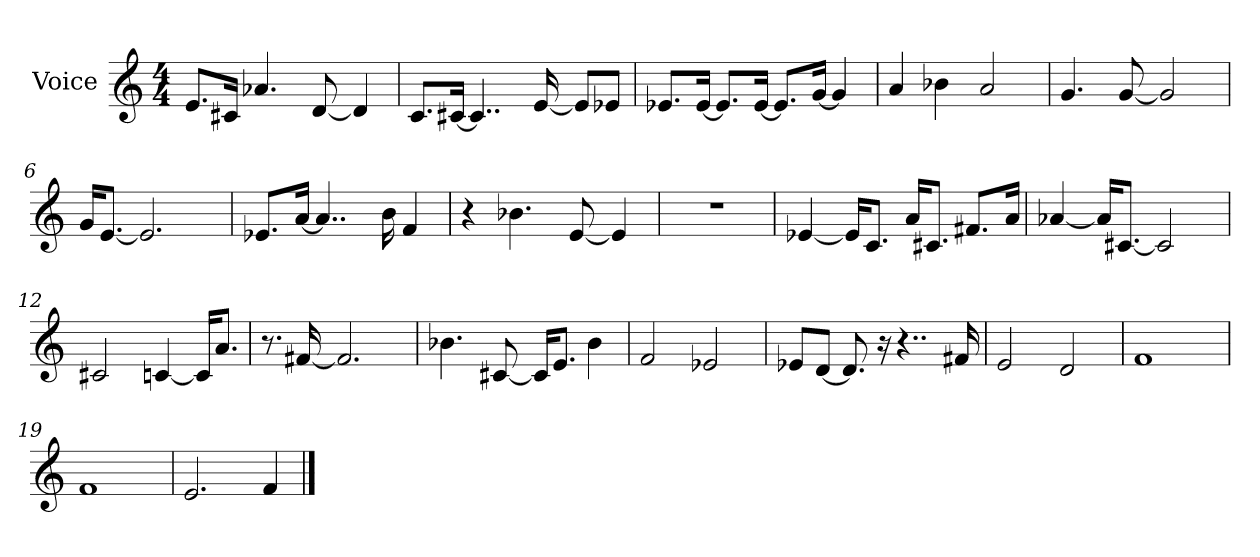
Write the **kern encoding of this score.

**kern
*part1
*staff1
*I"Voice
*I'Voice
*clefG2
*M4/4
=1
8.e/L
16c#X/Jk
4.a-X/
[<8d/
4d/]
=2
8.c/L
[<16c#X/Jk
4..c#/]
[<16e/
8e/L]
8e-X/J
=3
8.e-X/L
[<16e-/Jk
8.e-/L]
[<16e-/Jk
8.e-/L]
[<16g/Jk
4g/]
=4
4a/
4b-X\
2a/
=5
4.g/
[<8g/
2g/]
=6
16g/KL
[<8.e/J
2.e/]
!!LO:LB:g=z
=7
8.e-X/L
[<16a/Jk
4..a/]
16b\
4f/
=8
4r
4.b-X\
[<8e/
4e/]
=9
1rdd
=10
[<4e-X/
16e-/KL]
8.c/J
16a/KL
8.c#X/J
8.f#X/L
16a/Jk
=11
[<4a-X/
16a-/KL]
[<8.c#X/J
2c#/]
=12
2c#X/
[<4cn/
16c/KL]
8.a/J
=13
8.r
[<16f#X/
2.f#/]
!!LO:LB:g=z
=14
4.b-X\
[<8c#X/
16c#/KL]
8.e/J
4b-\
=15
2f/
2e-X/
=16
8e-X/L
[<8d/J
8.d/]
16ra
4..r
16f#X/
=17
2e/
2d/
=18
1f
=19
1f
=20
2.e/
4f/
==
*-
